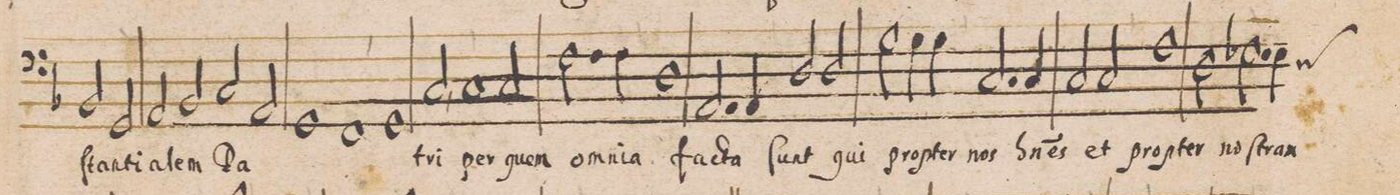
**kern	**text
*I"BASVS	*
*clefF4	*
*k[b-]	*
*met(C|)	*
*M2/1	*
2BB-/	-ſtan-
2GG/	-ti-
=41	=41
2AA/	-a-
2BB-/	-lem
2C/	Pa-
2AA/	.
=42	=42
1GG	.
1FF	.
=43	=43
1GG	.
2C,/	-tri
1C	per-
=44	=44
.	-quem
2C/	om-
2.F\	-ni-
4F\	-a
=45	=45
1D	fa-
2.AA/	-cta
4AA/	ſunt
=46	=46
2D/	qui
2D/	pro-
2G\	-pter
4G\	nos
4G\	h(o)-
=47	=47
2.C/	-(mi)-
4C/	-nes
2C/	et
2C/	pro-
=48	=48
1F	-pter
2D\	no-
2.E-X\	-ſtram
=49	=49
*custos:D	*
4E-X\	.
*-	*-
